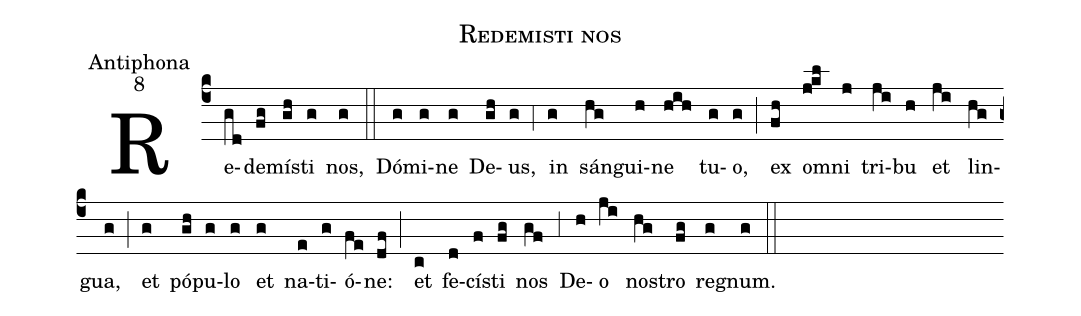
name:Redemisti nos;
office-part:Antiphona;
mode:8;
%%
(c4) Re(gd)de(fg)mí(gh)sti(g) nos,(g) (::)
Dó(g)mi(g)ne(g) De(gh)us,(g) (,4) in(g) sán(hg)gui(h)ne(hih) tu(g)o,(g) (;) ex(fh) o(j!kl)mni(j) tri(ji)bu(h) et(ji) lin(hg)gua,(g) (;) et(g) pó(gh)pu(g)lo(g) et(g) na(e)ti(g)ó(fe)ne:(df) (;) et(c) fe(d)cí(f)sti(fg) nos(gf) (,3) De(h)o(ji) no(hg)stro(fg) re(g)gnum.(g) (::)
